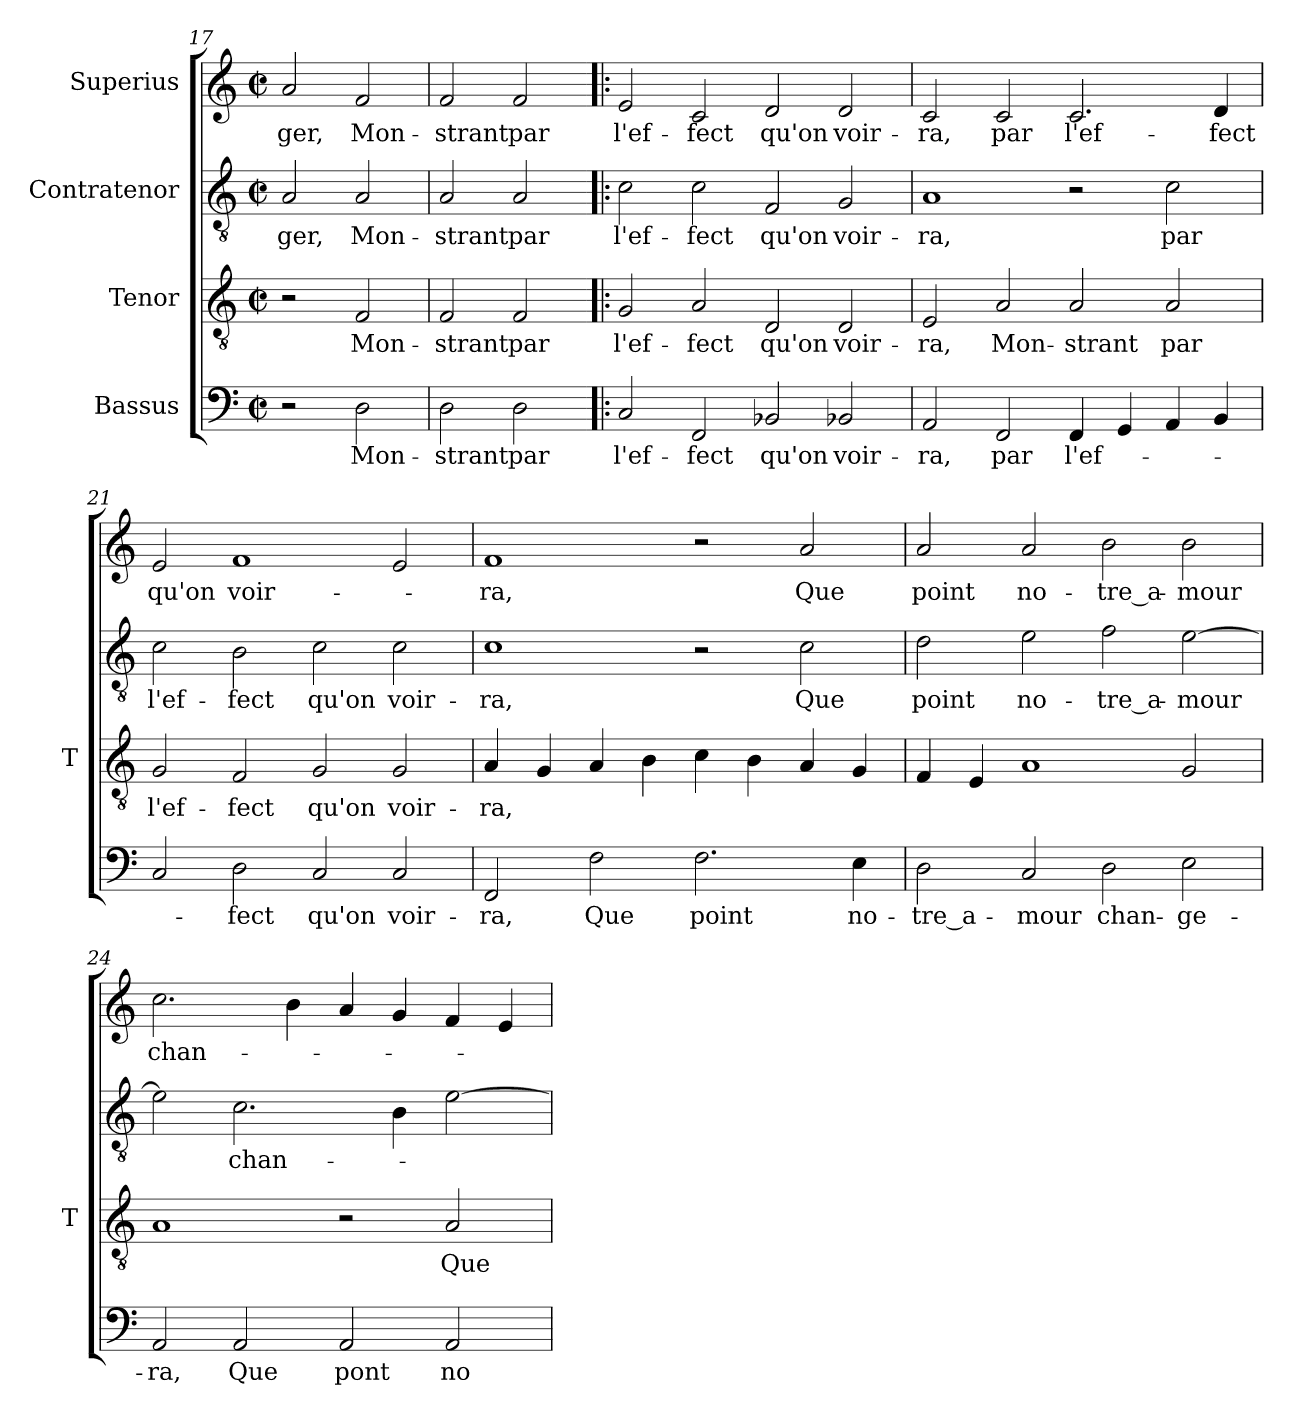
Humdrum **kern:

**kern	**text	**kern	**text	**kern	**text	**kern	**text
*part4	*part4	*part3	*part3	*part2	*part2	*part1	*part1
*staff4	*staff4	*staff3	*staff3	*staff2	*staff2	*staff1	*staff1
*I"Bassus	*	*I"Tenor	*	*I"Contratenor	*	*I"Superius	*
*	*	*I'T	*	*	*	*	*
*clefF4	*	*clefGv2	*	*clefGv2	*	*clefG2	*
*k[]	*	*k[]	*	*k[]	*	*k[]	*
*C:	*	*C:	*	*C:	*	*C:	*
*M2/2	*	*M2/2	*	*M2/2	*	*M2/2	*
*met(c|)	*	*met(c|)	*	*met(c|)	*	*met(c|)	*
=17	=17	=17	=17	=17	=17	=17	=17
2r	.	2r	.	2A	-ger,	2a	-ger,
2D	Mon-	2F	Mon-	2A	Mon-	2f	Mon-
=18	=18	=18	=18	=18	=18	=18	=18
2D	-strant	2F	-strant	2A	-strant	2f	-strant
2D	-par	2F	-par	2A	-par	2f	-par
=19!|:	=19!|:	=19!|:	=19!|:	=19!|:	=19!|:	=19!|:	=19!|:
2C	l'ef-	2G	l'ef-	2c	l'ef-	2e	l'ef-
2FF	-fect	2A	-fect	2c	-fect	2c	-fect
2BB-X	-qu'on	2D	-qu'on	2F	-qu'on	2d	-qu'on
2BB-X	voir-	2D	voir-	2G	voir-	2d	voir-
=20	=20	=20	=20	=20	=20	=20	=20
2AA	-ra,	2E	-ra,	1A	-ra,	2c	-ra,
2FF	-par	2A	Mon-	.	.	2c	-par
4FF	l'ef-	2A	-strant	2r	.	2.c	l'ef-
4GG	.	.	.	.	.	.	.
4AA	.	2A	-par	2c	-par	.	.
4BB	.	.	.	.	.	4d	-fect
!!LO:LB:g=z
=21	=21	=21	=21	=21	=21	=21	=21
2C	.	2G	l'ef-	2c	l'ef-	2e	-qu'on
2D	-fect	2F	-fect	2B	-fect	1f	voir-
2C	-qu'on	2G	-qu'on	2c	-qu'on	.	.
2C	voir-	2G	voir-	2c	voir-	2e	.
=22	=22	=22	=22	=22	=22	=22	=22
2FF	-ra,	4A	-ra,	1c	-ra,	1f	-ra,
.	.	4G	.	.	.	.	.
2F	-Que	4A	.	.	.	.	.
.	.	4B	.	.	.	.	.
2.F	-point	4c	.	2r	.	2r	.
.	.	4B	.	.	.	.	.
.	.	4A	.	2c	-Que	2a	-Que
4E	no-	4G	.	.	.	.	.
=23	=23	=23	=23	=23	=23	=23	=23
2D	tre_a-	4F	.	2d	-point	2a	-point
.	.	4E	.	.	.	.	.
2C	-mour	1A	.	2e	no-	2a	no-
2D	chan-	.	.	2f	tre_a-	2b	tre_a-
2E	ge-	2G	.	[2e	-mour	2b	-mour
=24	=24	=24	=24	=24	=24	=24	=24
2AA	-ra,	1A	.	2e]	.	2.cc	chan-
2AA	-Que	.	.	2.c	chan-	.	.
.	.	.	.	.	.	4b	.
2AA	-pont	2r	.	.	.	4a	.
.	.	.	.	4B	.	4g	.
2AA	no-	2A	-Que	[2e	.	4f	.
.	.	.	.	.	.	4e	.
=	=	=	=	=	=	=	=
*-	*-	*-	*-	*-	*-	*-	*-
